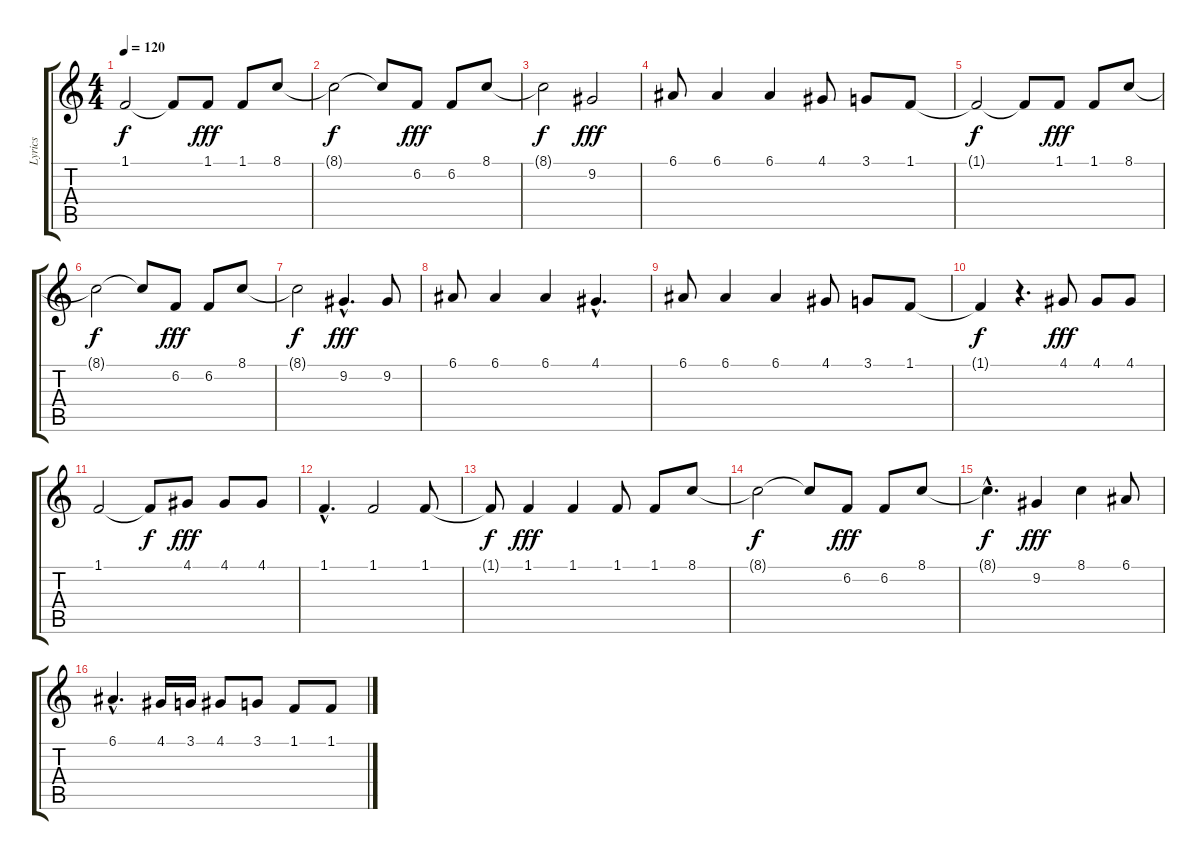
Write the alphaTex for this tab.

\track ("Lyrics" "Lyrics") {instrument lead2sawtooth}
\staff {score tabs}
\tuning (E4 B3 G3 D3 A2 E2) {hide}
\ts (4 4)
\tempo 120
\clef g2
\ks c
1.1{t}.2{dy f} 1.1{t}.8 1.1.8{dy fff} 1.1.8 8.1.8 |
8.1{t}.2{dy f} 8.1{t}.8 6.2.8{dy fff} 6.2.8 8.1.8 |
8.1{t}.2{dy f} 9.2.2{dy fff} |
6.1.8 6.1.4 6.1.4 4.1.8 3.1.8 1.1.8 |
1.1{t}.2{dy f} 1.1{t}.8 1.1.8{dy fff} 1.1.8 8.1.8 |
8.1{t}.2{dy f} 8.1{t}.8 6.2.8{dy fff} 6.2.8 8.1.8 |
8.1{t}.2{dy f} 9.2{hac}.4{d dy fff} 9.2.8 |
6.1.8 6.1.4 6.1.4 4.1{hac}.4{d} |
6.1.8 6.1.4 6.1.4 4.1.8 3.1.8 1.1.8 |
1.1{t}.4{dy f} r.4{d} 4.1.8{dy fff} 4.1.8 4.1.8 |
1.1.2 1.1{t}.8{dy f} 4.1.8{dy fff} 4.1.8 4.1.8 |
1.1{hac}.4{d} 1.1.2 1.1.8 |
1.1{t}.8{dy f} 1.1.4{dy fff} 1.1.4 1.1.8 1.1.8 8.1.8 |
8.1{t}.2{dy f} 8.1{t}.8 6.2.8{dy fff} 6.2.8 8.1.8 |
8.1{hac t}.4{d dy f} 9.2.4{dy fff} 8.1.4 6.1.8 |
6.1{hac}.4{d} 4.1.16 3.1.16 4.1.8 3.1.8 1.1.8 1.1.8
